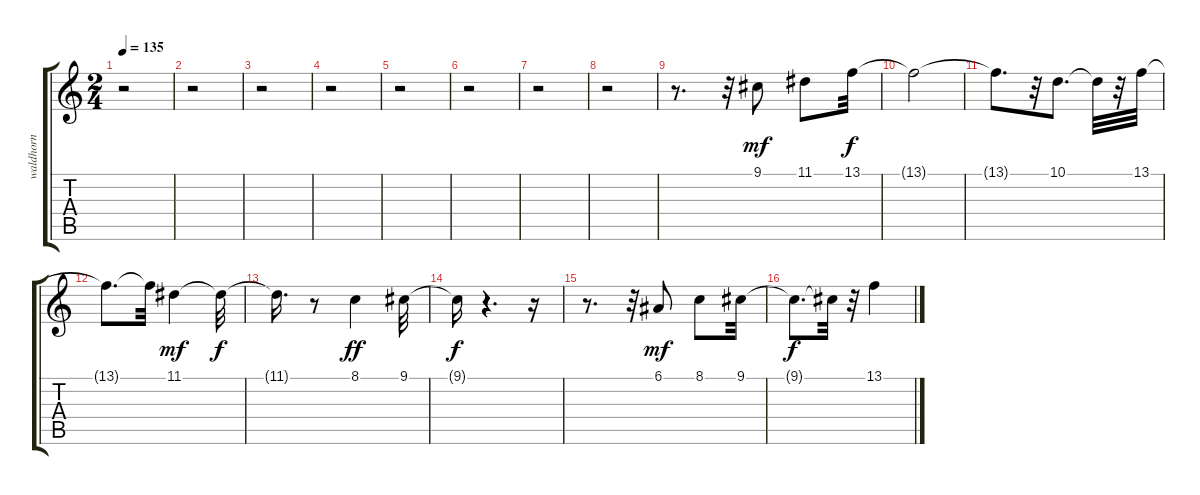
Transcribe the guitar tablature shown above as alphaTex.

\track ("waldhorn" "waldhorn") {instrument frenchhorn}
\staff {score tabs}
\tuning (E4 B3 G3 D3 A2 E2) {hide}
\ts (2 4)
\tempo 135
\clef g2
\ks c
r.2{dy f} |
r.2 |
r.2 |
r.2 |
r.2 |
r.2 |
r.2 |
r.2 |
r.8{d} r.32 9.1.8{dy mf} 11.1.8 13.1.32{dy f} |
13.1{t}.2 |
13.1{t}.8{d} r.32 10.1.8{d} 10.1{t}.32 r.32 13.1.32 |
13.1{t}.8{d} 13.1{t}.32 11.1.4{dy mf} 11.1{t}.32{dy f} |
11.1{t}.16{d} r.8 8.1.4{dy ff} 9.1.32 |
9.1{t}.16{dy f} r.4{d} r.16 |
r.8{d} r.32 6.1.8{dy mf} 8.1.8 9.1.32 |
9.1{t}.8{d dy f} 9.1{t}.32 r.32 13.1.4
